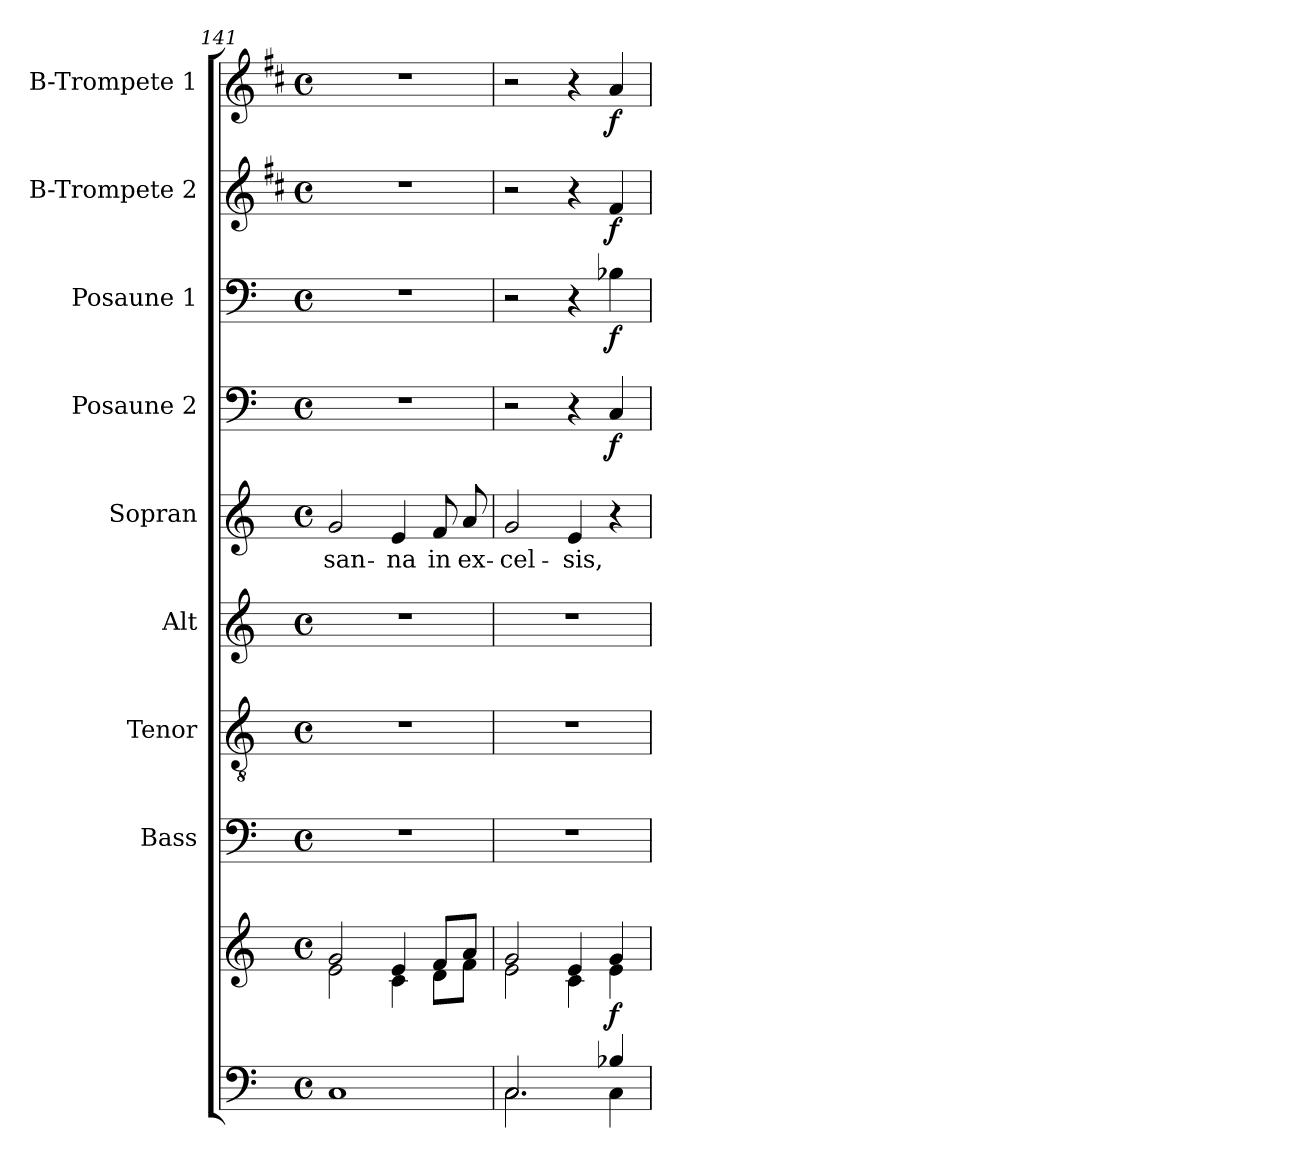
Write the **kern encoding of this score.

**kern	**kern	**dynam	**kern	**kern	**kern	**kern	**text	**kern	**dynam	**kern	**dynam	**kern	**dynam	**kern	**dynam
*part9	*part9	*part9	*part8	*part7	*part6	*part5	*part5	*part4	*part4	*part3	*part3	*part2	*part2	*part1	*part1
*staff10	*staff9	*staff9/10	*staff8	*staff7	*staff6	*staff5	*staff5	*staff4	*staff4	*staff3	*staff3	*staff2	*staff2	*staff1	*staff1
*	*	*	*I"Bass	*I"Tenor	*I"Alt	*I"Sopran	*	*I"Posaune 2	*	*I"Posaune 1	*	*I"B-Trompete 2	*	*I"B-Trompete 1	*
*	*	*	*I'B.	*I'T.	*I'A.	*I'S.	*	*I'Pos. 2	*	*I'Pos. 1	*	*I'B Trp. 2	*	*I'B Trp. 1	*
!!LO:PB:g=z
*clefF4	*clefG2	*	*clefF4	*clefGv2	*clefG2	*clefG2	*	*clefF4	*	*clefF4	*	*clefG2	*	*clefG2	*
*	*	*	*	*	*	*	*	*	*	*	*	*ITrd1c2	*	*ITrd1c2	*
*k[]	*k[]	*	*k[]	*k[]	*k[]	*k[]	*	*k[]	*	*k[]	*	*k[]	*	*k[]	*
*C:	*C:	*	*C:	*C:	*C:	*C:	*	*C:	*	*C:	*	*C:	*	*C:	*
*M4/4	*M4/4	*	*M4/4	*M4/4	*M4/4	*M4/4	*	*M4/4	*	*M4/4	*	*M4/4	*	*M4/4	*
*met(c)	*met(c)	*	*met(c)	*met(c)	*met(c)	*met(c)	*	*met(c)	*	*met(c)	*	*met(c)	*	*met(c)	*
=141	=141	=141	=141	=141	=141	=141	=141	=141	=141	=141	=141	=141	=141	=141	=141
*	*^	*	*	*	*	*	*	*	*	*	*	*	*	*	*
!	!	!	!	!	!	!	!	!LO:LY:b	!	!	!	!	!	!	!	!
1C	2g/	2e\	.	1r	1r	1r	2g/	-san-	1r	.	1r	.	1r	.	1r	.
!	!	!	!	!	!	!	!	!LO:LY:b	!	!	!	!	!	!	!	!
.	4e/	4c\	.	.	.	.	4e/	-na	.	.	.	.	.	.	.	.
!	!	!	!	!	!	!	!	!LO:LY:b	!	!	!	!	!	!	!	!
.	8f/L	8d\L	.	.	.	.	8f/	in	.	.	.	.	.	.	.	.
!	!	!	!	!	!	!	!	!LO:LY:b	!	!	!	!	!	!	!	!
.	8a/J	8f\J	.	.	.	.	8a/	ex-	.	.	.	.	.	.	.	.
=142	=142	=142	=142	=142	=142	=142	=142	=142	=142	=142	=142	=142	=142	=142	=142	=142
*^	*	*	*	*	*	*	*	*	*	*	*	*	*	*	*	*
!	!	!	!	!	!	!	!	!	!LO:LY:b	!	!	!	!	!	!	!	!
2.C/	2.C\	2g/	2e\	.	1r	1r	1r	2g/	-cel-	2r	.	2r	.	2r	.	2r	.
!	!	!	!	!	!	!	!	!	!LO:LY:b	!	!	!	!	!	!	!	!
.	.	4e/	4c\	.	.	.	.	4e/	-sis,	4r	.	4r	.	4r	.	4r	.
!	!	!	!	!LO:DY:b	!	!	!	!	!	!	!LO:DY:b	!	!LO:DY:b	!	!LO:DY:b	!	!LO:DY:b
4B-X/	4C\	4g/	4e\	f	.	.	.	4r	.	4C/	f	4B-X\	f	4e/	f	4g/	f
*v	*v	*	*	*	*	*	*	*	*	*	*	*	*	*	*	*	*
*	*v	*v	*	*	*	*	*	*	*	*	*	*	*	*	*	*
=	=	=	=	=	=	=	=	=	=	=	=	=	=	=	=
*-	*-	*-	*-	*-	*-	*-	*-	*-	*-	*-	*-	*-	*-	*-	*-
